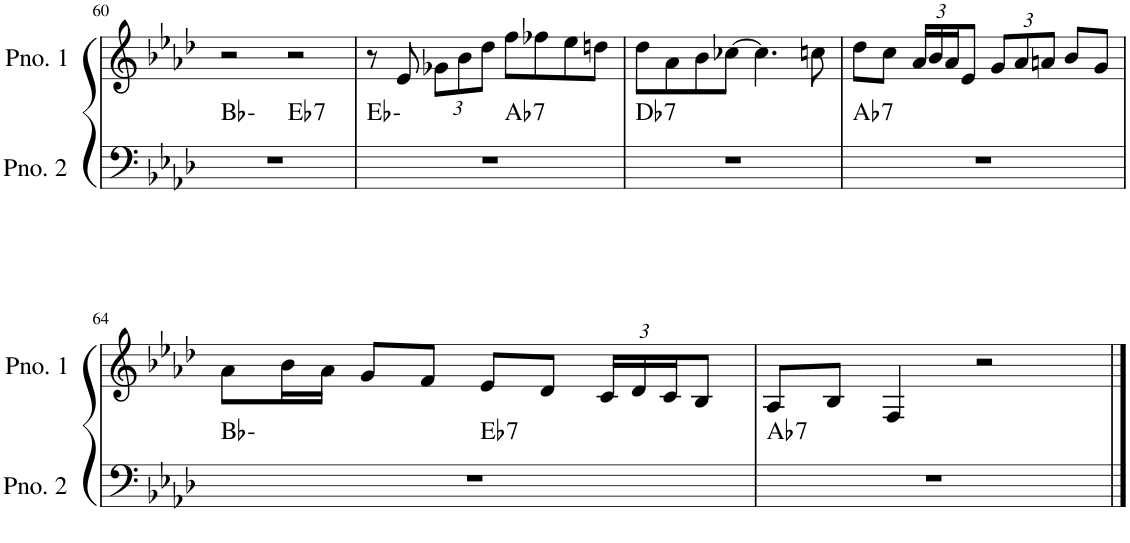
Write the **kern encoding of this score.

**kern	**harte	**kern
*part2	*part2	*part1
*staff2	*	*staff1
*I"ピアノ 2	*	*I"ピアノ 1
!!LO:PB:g=z
*clefF4	*	*clefG2
*k[b-e-a-d-]	*	*k[b-e-a-d-]
*M4/4	*	*M4/4
=60	=60	=60
*^	*	*
1r	2ryy	Bb:min	2r
!	!	!LO:H:kt=7	!
.	2ryy	Eb:7	2r
=61	=61	=61	=61
1r	2ryy	Eb:min	8r
.	.	.	8e-/
*	*	*	*Xbrackettup
.	.	.	12g-X\L
.	.	.	12b-\
.	.	.	12dd-\J
!	!	!LO:H:kt=7	!
.	2ryy	Ab:7	8ff\L
.	.	.	8ff-X\
.	.	.	8ee-\
.	.	.	8ddn\J
=62	=62	=62	=62
!	!	!LO:H:kt=7	!
*v	*v	*	*
1r	Db:7	8dd-\L
.	.	8a-\
.	.	8b-\
.	.	[8cc-X\J
.	.	4.cc-\]
.	.	8ccn\
=63	=63	=63
!	!LO:H:kt=7	!
1r	Ab:7	8dd-\L
.	.	8cc\J
.	.	24a-/LL
.	.	24b-/
.	.	24a-/J
.	.	8e-/J
.	.	12g/L
.	.	12a-/
.	.	12an/J
.	.	8b-/L
.	.	8g/J
!!LO:LB:g=z
=64	=64	=64
*^	*	*
1r	2ryy	Bb:min	8a-\L
.	.	.	16b-\L
.	.	.	16a-\JJ
.	.	.	8g/L
.	.	.	8f/J
!	!	!LO:H:kt=7	!
.	2ryy	Eb:7	8e-/L
.	.	.	8d-/J
.	.	.	24c/LL
.	.	.	24d-/
.	.	.	24c/J
.	.	.	8B-/J
=65	=65	=65	=65
!	!	!LO:H:kt=7	!
*v	*v	*	*
1r	Ab:7	8A-/L
.	.	8B-/J
.	.	4F/
.	.	2r
==	==	==
*-	*-	*-
